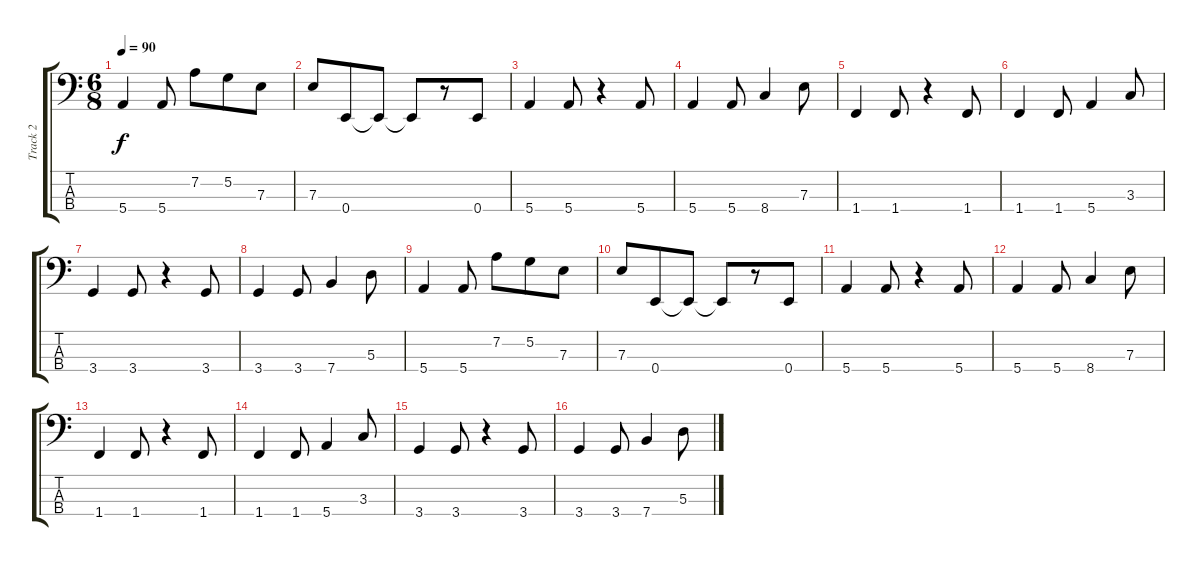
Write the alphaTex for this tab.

\track ("Track 2" "Track 2") {instrument electricbassfinger}
\staff {score tabs}
\tuning (G2 D2 A1 E1) {hide}
\ts (6 8)
\tempo 90
\clef f4
\ks c
5.4.4{dy f} 5.4.8 7.2.8 5.2.8 7.3.8 |
7.3.8 0.4.8 0.4{t}.8 0.4{t}.8 r.8 0.4.8 |
5.4.4 5.4.8 r.4 5.4.8 |
5.4.4 5.4.8 8.4.4 7.3.8 |
1.4.4 1.4.8 r.4 1.4.8 |
1.4.4 1.4.8 5.4.4 3.3.8 |
3.4.4 3.4.8 r.4 3.4.8 |
3.4.4 3.4.8 7.4.4 5.3.8 |
5.4.4 5.4.8 7.2.8 5.2.8 7.3.8 |
7.3.8 0.4.8 0.4{t}.8 0.4{t}.8 r.8 0.4.8 |
5.4.4 5.4.8 r.4 5.4.8 |
5.4.4 5.4.8 8.4.4 7.3.8 |
1.4.4 1.4.8 r.4 1.4.8 |
1.4.4 1.4.8 5.4.4 3.3.8 |
3.4.4 3.4.8 r.4 3.4.8 |
3.4.4 3.4.8 7.4.4 5.3.8
